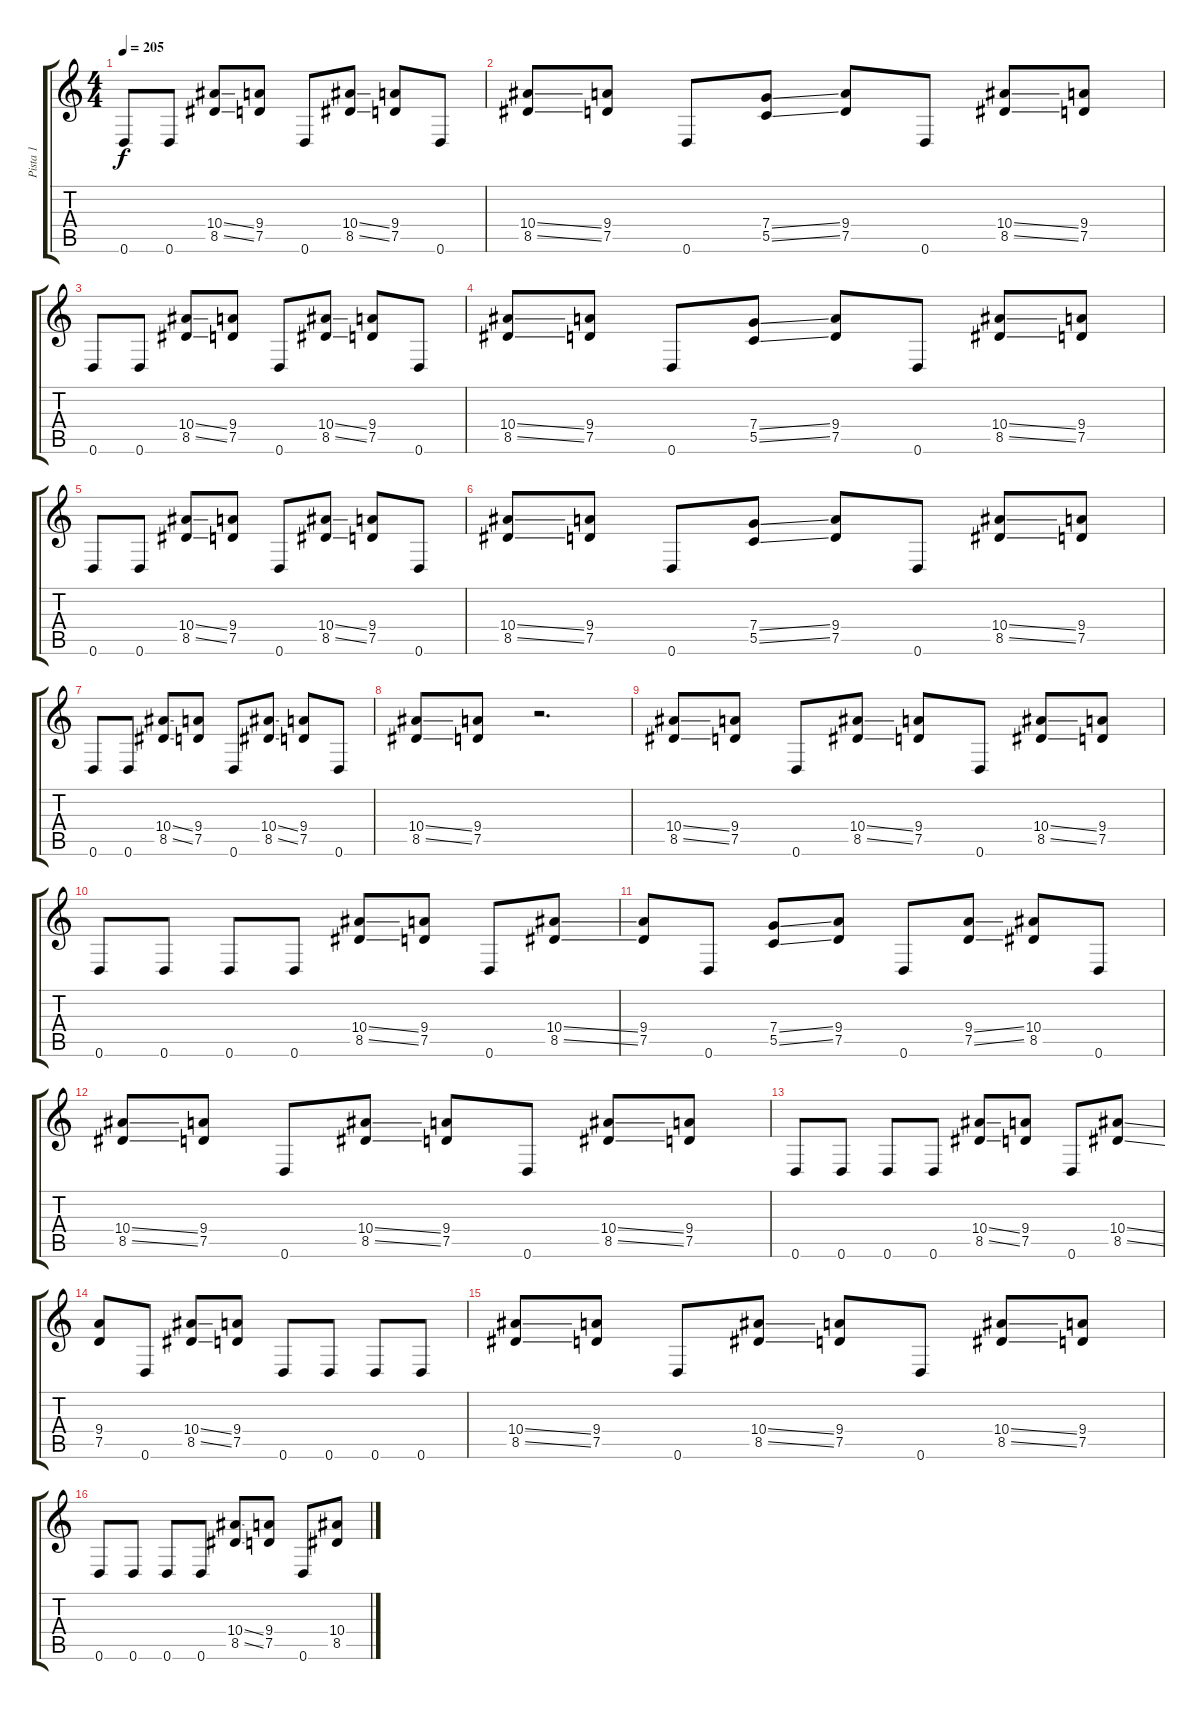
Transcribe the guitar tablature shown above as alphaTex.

\track ("Pista 1" "Pista 1") {instrument distortionguitar}
\staff {score tabs}
\tuning (D4 A3 F3 C3 G2 D2) {hide}
\ts (4 4)
\tempo 205
\clef g2
\ks c
0.6.8{dy f instrument distortionguitar} 0.6.8 (10.4{ss} 8.5{ss}).8 (9.4 7.5).8 0.6.8 (10.4{ss} 8.5{ss}).8 (9.4 7.5).8 0.6.8 |
(10.4{ss} 8.5{ss}).8 (9.4 7.5).8 0.6.8 (7.4{ss} 5.5{ss}).8 (9.4 7.5).8 0.6.8 (10.4{ss} 8.5{ss}).8 (9.4 7.5).8 |
0.6.8 0.6.8 (10.4{ss} 8.5{ss}).8 (9.4 7.5).8 0.6.8 (10.4{ss} 8.5{ss}).8 (9.4 7.5).8 0.6.8 |
(10.4{ss} 8.5{ss}).8 (9.4 7.5).8 0.6.8 (7.4{ss} 5.5{ss}).8 (9.4 7.5).8 0.6.8 (10.4{ss} 8.5{ss}).8 (9.4 7.5).8 |
0.6.8 0.6.8 (10.4{ss} 8.5{ss}).8 (9.4 7.5).8 0.6.8 (10.4{ss} 8.5{ss}).8 (9.4 7.5).8 0.6.8 |
(10.4{ss} 8.5{ss}).8 (9.4 7.5).8 0.6.8 (7.4{ss} 5.5{ss}).8 (9.4 7.5).8 0.6.8 (10.4{ss} 8.5{ss}).8 (9.4 7.5).8 |
0.6.8 0.6.8 (10.4{ss} 8.5{ss}).8 (9.4 7.5).8 0.6.8 (10.4{ss} 8.5{ss}).8 (9.4 7.5).8 0.6.8 |
(10.4{ss} 8.5{ss}).8 (9.4 7.5).8 r.2{d} |
(10.4{ss} 8.5{ss}).8 (9.4 7.5).8 0.6.8 (10.4{ss} 8.5{ss}).8 (9.4 7.5).8 0.6.8 (10.4{ss} 8.5{ss}).8 (9.4 7.5).8 |
0.6.8 0.6.8 0.6.8 0.6.8 (10.4{ss} 8.5{ss}).8 (9.4 7.5).8 0.6.8 (10.4{ss} 8.5{ss}).8 |
(9.4 7.5).8 0.6.8 (7.4{ss} 5.5{ss}).8 (9.4 7.5).8 0.6.8 (9.4{ss} 7.5{ss}).8 (10.4 8.5).8 0.6.8 |
(10.4{ss} 8.5{ss}).8 (9.4 7.5).8 0.6.8 (10.4{ss} 8.5{ss}).8 (9.4 7.5).8 0.6.8 (10.4{ss} 8.5{ss}).8 (9.4 7.5).8 |
0.6.8 0.6.8 0.6.8 0.6.8 (10.4{ss} 8.5{ss}).8 (9.4 7.5).8 0.6.8 (10.4{ss} 8.5{ss}).8 |
(9.4 7.5).8 0.6.8 (10.4{ss} 8.5{ss}).8 (9.4 7.5).8 0.6.8 0.6.8 0.6.8 0.6.8 |
(10.4{ss} 8.5{ss}).8 (9.4 7.5).8 0.6.8 (10.4{ss} 8.5{ss}).8 (9.4 7.5).8 0.6.8 (10.4{ss} 8.5{ss}).8 (9.4 7.5).8 |
0.6.8 0.6.8 0.6.8 0.6.8 (10.4{ss} 8.5{ss}).8 (9.4 7.5).8 0.6.8 (10.4{ss} 8.5{ss}).8
